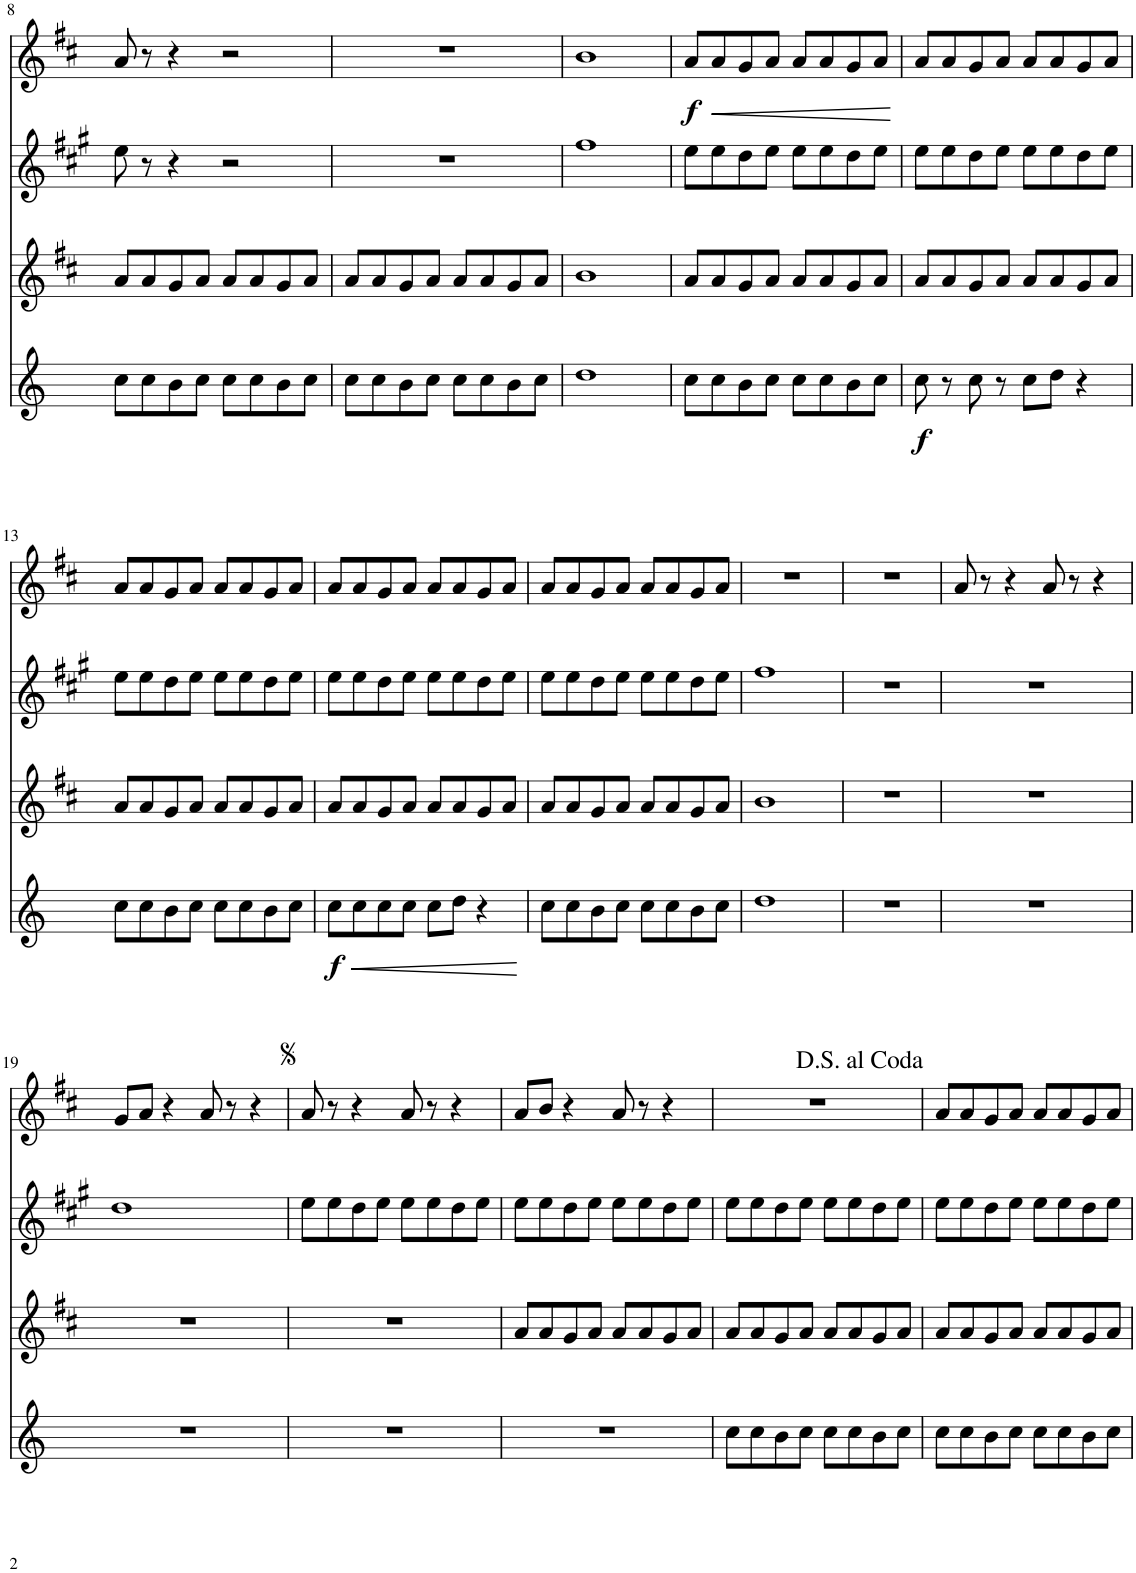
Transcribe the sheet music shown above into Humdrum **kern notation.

**kern	**dynam	**kern	**kern	**kern	**dynam
*part4	*part4	*part3	*part2	*part1	*part1
*staff4	*staff4	*staff3	*staff2	*staff1	*staff1
*I"Flute	*	*I"Tenor Saxophone	*I"Alto Saxophone	*I"Bb Clarinet	*
*I'Fl	*	*I'T Sax	*I'A Sax	*I'Cl	*
!!LO:PB:g=z
*clefG2	*	*clefG2	*clefG2	*clefG2	*
*	*	*Trd8c14	*Trd5c9	*Trd1c2	*
*k[]	*	*k[f#c#]	*k[f#c#g#]	*k[f#c#]	*
*M4/4	*	*M4/4	*M4/4	*M4/4	*
=8	=8	=8	=8	=8	=8
8cc\L	.	8a/L	8ee\	8a/	.
8cc\	.	8a/	8r	8r	.
8b\	.	8g/	4r	4r	.
8cc\J	.	8a/J	.	.	.
8cc\L	.	8a/L	2r	2r	.
8cc\	.	8a/	.	.	.
8b\	.	8g/	.	.	.
8cc\J	.	8a/J	.	.	.
=9	=9	=9	=9	=9	=9
8cc\L	.	8a/L	1r	1r	.
8cc\	.	8a/	.	.	.
8b\	.	8g/	.	.	.
8cc\J	.	8a/J	.	.	.
8cc\L	.	8a/L	.	.	.
8cc\	.	8a/	.	.	.
8b\	.	8g/	.	.	.
8cc\J	.	8a/J	.	.	.
=10	=10	=10	=10	=10	=10
1dd	.	1b	1ff#	1b	.
=11	=11	=11	=11	=11	=11
!	!	!	!	!	!LO:DY:b
8cc\L	.	8a/L	8ee\L	8a/L	f
!	!	!	!	!	!LO:HP:b
8cc\	.	8a/	8ee\	8a/	<
8b\	.	8g/	8dd\	8g/	.
8cc\J	.	8a/J	8ee\J	8a/J	.
8cc\L	.	8a/L	8ee\L	8a/L	.
8cc\	.	8a/	8ee\	8a/	.
8b\	.	8g/	8dd\	8g/	.
8cc\J	.	8a/J	8ee\J	8a/J	.
.	.	.	.	.	[
=12	=12	=12	=12	=12	=12
!	!LO:DY:b	!	!	!	!
8cc\	f	8a/L	8ee\L	8a/L	.
8r	.	8a/	8ee\	8a/	.
8cc\	.	8g/	8dd\	8g/	.
8r	.	8a/J	8ee\J	8a/J	.
8cc\L	.	8a/L	8ee\L	8a/L	.
8dd\J	.	8a/	8ee\	8a/	.
4r	.	8g/	8dd\	8g/	.
.	.	8a/J	8ee\J	8a/J	.
!!LO:LB:g=z
=13	=13	=13	=13	=13	=13
8cc\L	.	8a/L	8ee\L	8a/L	.
8cc\	.	8a/	8ee\	8a/	.
8b\	.	8g/	8dd\	8g/	.
8cc\J	.	8a/J	8ee\J	8a/J	.
8cc\L	.	8a/L	8ee\L	8a/L	.
8cc\	.	8a/	8ee\	8a/	.
8b\	.	8g/	8dd\	8g/	.
8cc\J	.	8a/J	8ee\J	8a/J	.
=14	=14	=14	=14	=14	=14
!	!LO:HP:b	!	!	!	!
!	!LO:DY:n=1:b	!	!	!	!
8cc\L	< f	8a/L	8ee\L	8a/L	.
8cc\	.	8a/	8ee\	8a/	.
8cc\	.	8g/	8dd\	8g/	.
8cc\J	.	8a/J	8ee\J	8a/J	.
8cc\L	.	8a/L	8ee\L	8a/L	.
8dd\J	.	8a/	8ee\	8a/	.
4r	.	8g/	8dd\	8g/	.
.	.	8a/J	8ee\J	8a/J	.
.	[	.	.	.	.
=15	=15	=15	=15	=15	=15
8cc\L	.	8a/L	8ee\L	8a/L	.
8cc\	.	8a/	8ee\	8a/	.
8b\	.	8g/	8dd\	8g/	.
8cc\J	.	8a/J	8ee\J	8a/J	.
8cc\L	.	8a/L	8ee\L	8a/L	.
8cc\	.	8a/	8ee\	8a/	.
8b\	.	8g/	8dd\	8g/	.
8cc\J	.	8a/J	8ee\J	8a/J	.
=16	=16	=16	=16	=16	=16
1dd	.	1b	1ff#	1r	.
=17	=17	=17	=17	=17	=17
1r	.	1r	1r	1r	.
=18	=18	=18	=18	=18	=18
1r	.	1r	1r	8a/	.
.	.	.	.	8r	.
.	.	.	.	4r	.
.	.	.	.	8a/	.
.	.	.	.	8r	.
.	.	.	.	4r	.
!!LO:LB:g=z
=19	=19	=19	=19	=19	=19
1r	.	1r	1dd	8g/L	.
.	.	.	.	8a/J	.
.	.	.	.	4r	.
.	.	.	.	8a/	.
.	.	.	.	8r	.
.	.	.	.	4r	.
=20	=20	=20	=20	=20	=20
1r	.	1r	8ee\L	8a/	.
.	.	.	8ee\	8r	.
.	.	.	8dd\	4r	.
.	.	.	8ee\J	.	.
.	.	.	8ee\L	8a/	.
.	.	.	8ee\	8r	.
.	.	.	8dd\	4r	.
.	.	.	8ee\J	.	.
=21	=21	=21	=21	=21	=21
1r	.	8a/L	8ee\L	8a/L	.
.	.	8a/	8ee\	8b/J	.
.	.	8g/	8dd\	4r	.
.	.	8a/J	8ee\J	.	.
.	.	8a/L	8ee\L	8a/	.
.	.	8a/	8ee\	8r	.
.	.	8g/	8dd\	4r	.
.	.	8a/J	8ee\J	.	.
=22	=22	=22	=22	=22	=22
8cc\L	.	8a/L	8ee\L	1r	.
8cc\	.	8a/	8ee\	.	.
8b\	.	8g/	8dd\	.	.
8cc\J	.	8a/J	8ee\J	.	.
8cc\L	.	8a/L	8ee\L	.	.
8cc\	.	8a/	8ee\	.	.
8b\	.	8g/	8dd\	.	.
8cc\J	.	8a/J	8ee\J	.	.
=23	=23	=23	=23	=23	=23
8cc\L	.	8a/L	8ee\L	8a/L	.
8cc\	.	8a/	8ee\	8a/	.
8b\	.	8g/	8dd\	8g/	.
8cc\J	.	8a/J	8ee\J	8a/J	.
8cc\L	.	8a/L	8ee\L	8a/L	.
8cc\	.	8a/	8ee\	8a/	.
8b\	.	8g/	8dd\	8g/	.
8cc\J	.	8a/J	8ee\J	8a/J	.
=	=	=	=	=	=
*-	*-	*-	*-	*-	*-
